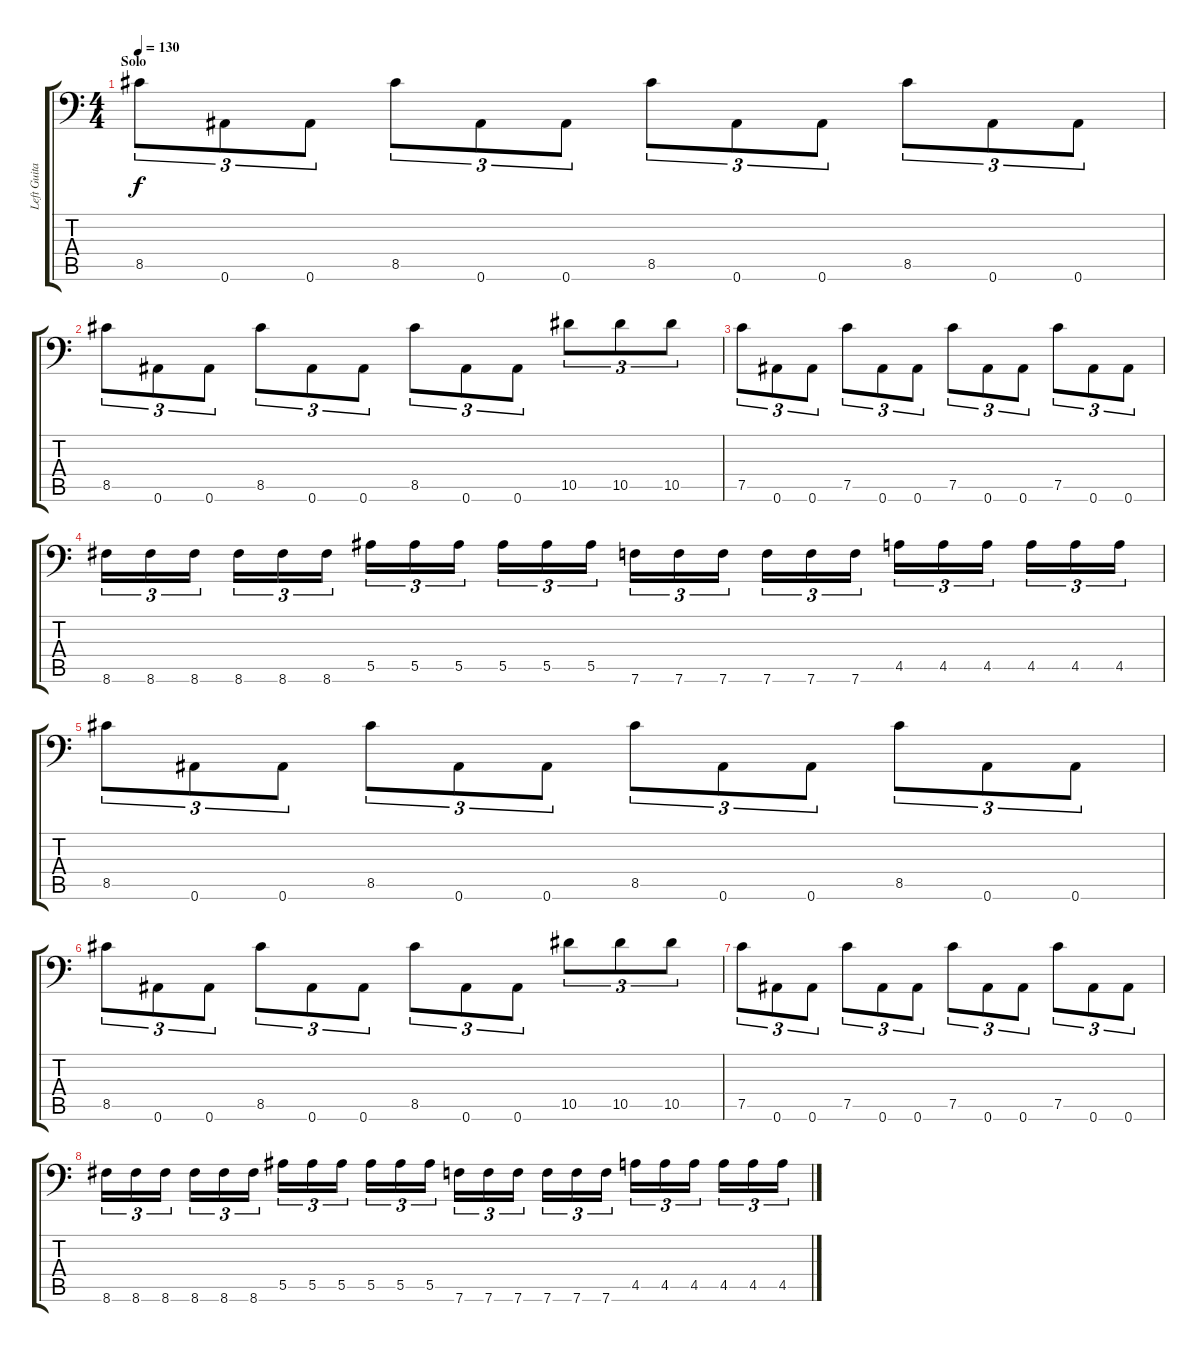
\track ("Left Guitar" "Left Guita") {instrument distortionguitar}
\staff {score tabs}
\tuning (C4 G3 Eb3 Bb2 F2 Bb1) {hide}
\ts (4 4)
\section ("" "Solo")
\tempo 130
\clef f4
\ks c
8.5.8{tu (3 2) dy f} 0.6.8{tu (3 2)} 0.6.8{tu (3 2)} 8.5.8{tu (3 2)} 0.6.8{tu (3 2)} 0.6.8{tu (3 2)} 8.5.8{tu (3 2)} 0.6.8{tu (3 2)} 0.6.8{tu (3 2)} 8.5.8{tu (3 2)} 0.6.8{tu (3 2)} 0.6.8{tu (3 2)} |
8.5.8{tu (3 2)} 0.6.8{tu (3 2)} 0.6.8{tu (3 2)} 8.5.8{tu (3 2)} 0.6.8{tu (3 2)} 0.6.8{tu (3 2)} 8.5.8{tu (3 2)} 0.6.8{tu (3 2)} 0.6.8{tu (3 2)} 10.5.8{tu (3 2)} 10.5.8{tu (3 2)} 10.5.8{tu (3 2)} |
7.5.8{tu (3 2)} 0.6.8{tu (3 2)} 0.6.8{tu (3 2)} 7.5.8{tu (3 2)} 0.6.8{tu (3 2)} 0.6.8{tu (3 2)} 7.5.8{tu (3 2)} 0.6.8{tu (3 2)} 0.6.8{tu (3 2)} 7.5.8{tu (3 2)} 0.6.8{tu (3 2)} 0.6.8{tu (3 2)} |
8.6.16{tu (3 2)} 8.6.16{tu (3 2)} 8.6.16{tu (3 2) beam splitsecondary} 8.6.16{tu (3 2)} 8.6.16{tu (3 2)} 8.6.16{tu (3 2)} 5.5.16{tu (3 2)} 5.5.16{tu (3 2)} 5.5.16{tu (3 2) beam splitsecondary} 5.5.16{tu (3 2)} 5.5.16{tu (3 2)} 5.5.16{tu (3 2)} 7.6.16{tu (3 2)} 7.6.16{tu (3 2)} 7.6.16{tu (3 2) beam splitsecondary} 7.6.16{tu (3 2)} 7.6.16{tu (3 2)} 7.6.16{tu (3 2)} 4.5.16{tu (3 2)} 4.5.16{tu (3 2)} 4.5.16{tu (3 2) beam splitsecondary} 4.5.16{tu (3 2)} 4.5.16{tu (3 2)} 4.5.16{tu (3 2)} |
8.5.8{tu (3 2)} 0.6.8{tu (3 2)} 0.6.8{tu (3 2)} 8.5.8{tu (3 2)} 0.6.8{tu (3 2)} 0.6.8{tu (3 2)} 8.5.8{tu (3 2)} 0.6.8{tu (3 2)} 0.6.8{tu (3 2)} 8.5.8{tu (3 2)} 0.6.8{tu (3 2)} 0.6.8{tu (3 2)} |
8.5.8{tu (3 2)} 0.6.8{tu (3 2)} 0.6.8{tu (3 2)} 8.5.8{tu (3 2)} 0.6.8{tu (3 2)} 0.6.8{tu (3 2)} 8.5.8{tu (3 2)} 0.6.8{tu (3 2)} 0.6.8{tu (3 2)} 10.5.8{tu (3 2)} 10.5.8{tu (3 2)} 10.5.8{tu (3 2)} |
7.5.8{tu (3 2)} 0.6.8{tu (3 2)} 0.6.8{tu (3 2)} 7.5.8{tu (3 2)} 0.6.8{tu (3 2)} 0.6.8{tu (3 2)} 7.5.8{tu (3 2)} 0.6.8{tu (3 2)} 0.6.8{tu (3 2)} 7.5.8{tu (3 2)} 0.6.8{tu (3 2)} 0.6.8{tu (3 2)} |
8.6.16{tu (3 2)} 8.6.16{tu (3 2)} 8.6.16{tu (3 2) beam splitsecondary} 8.6.16{tu (3 2)} 8.6.16{tu (3 2)} 8.6.16{tu (3 2)} 5.5.16{tu (3 2)} 5.5.16{tu (3 2)} 5.5.16{tu (3 2) beam splitsecondary} 5.5.16{tu (3 2)} 5.5.16{tu (3 2)} 5.5.16{tu (3 2)} 7.6.16{tu (3 2)} 7.6.16{tu (3 2)} 7.6.16{tu (3 2) beam splitsecondary} 7.6.16{tu (3 2)} 7.6.16{tu (3 2)} 7.6.16{tu (3 2)} 4.5.16{tu (3 2)} 4.5.16{tu (3 2)} 4.5.16{tu (3 2) beam splitsecondary} 4.5.16{tu (3 2)} 4.5.16{tu (3 2)} 4.5.16{tu (3 2)}
